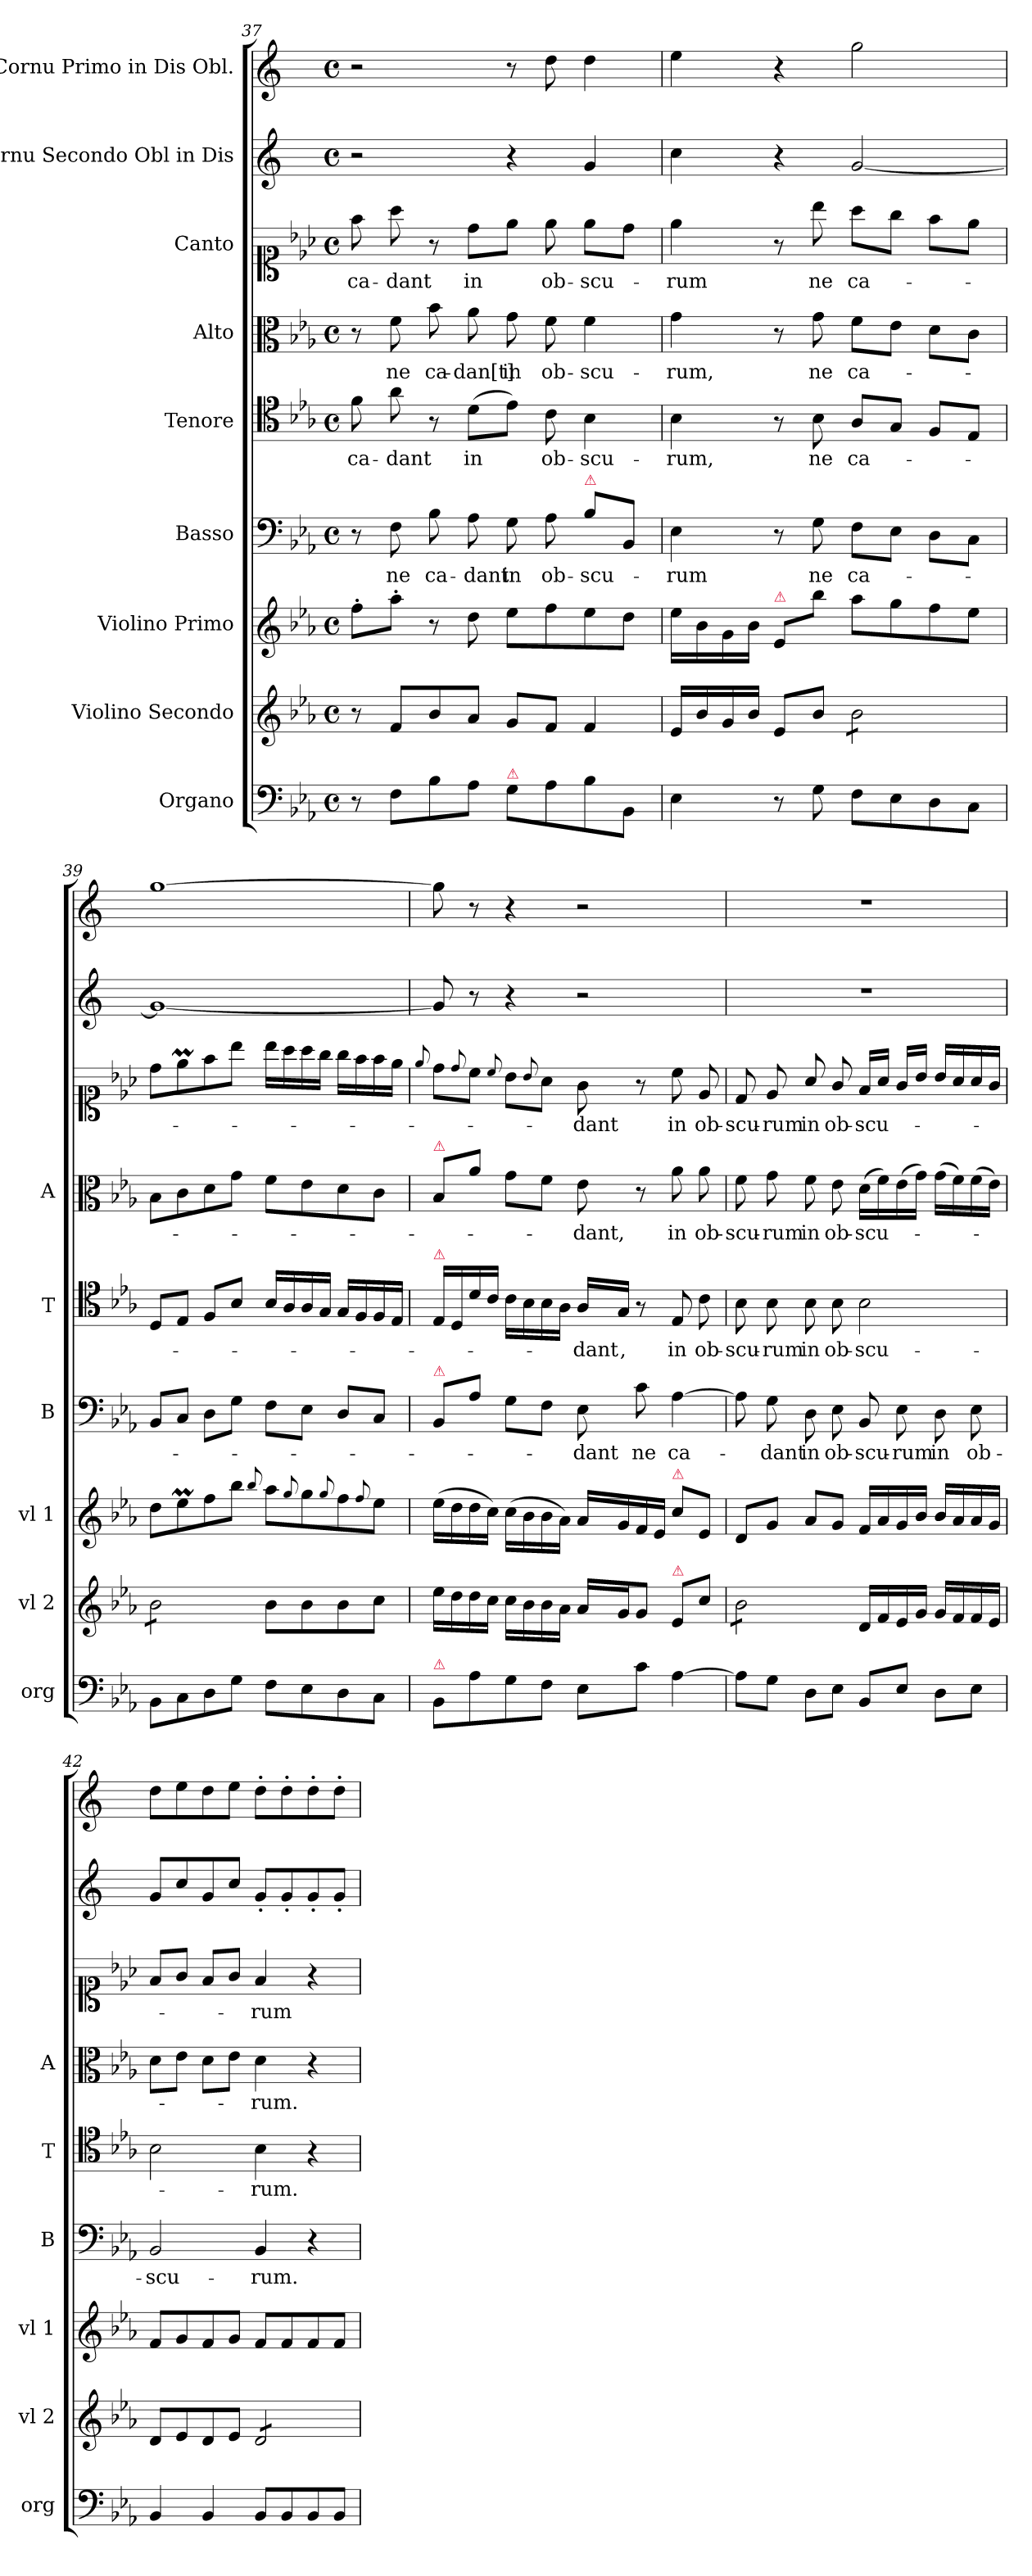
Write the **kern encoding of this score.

**kern	**kern	**kern	**kern	**text	**kern	**text	**kern	**text	**kern	**text	**kern	**kern
*part9	*part8	*part7	*part6	*part6	*part5	*part5	*part4	*part4	*part3	*part3	*part2	*part1
*staff9	*staff8	*staff7	*staff6	*staff6	*staff5	*staff5	*staff4	*staff4	*staff3	*staff3	*staff2	*staff1
*I"Organo	*I"Violino Secondo	*I"Violino Primo	*I"Basso	*	*I"Tenore	*	*I"Alto	*	*I"Canto	*	*I"Cornu Secondo Obl in Dis	*I"Cornu Primo in Dis Obl.
*I'org	*I'vl 2	*I'vl 1	*I'B	*	*I'T	*	*I'A	*	*	*	*	*
*clefF4	*clefG2	*clefG2	*clefF4	*	*clefC4	*	*clefC3	*	*clefC1	*	*clefG2	*clefG2
*	*	*	*	*	*	*	*	*	*	*	*ITrd5c9	*ITrd5c9
*k[b-e-a-]	*k[b-e-a-]	*k[b-e-a-]	*k[b-e-a-]	*	*k[b-e-a-]	*	*k[b-e-a-]	*	*k[b-e-a-]	*	*k[b-e-a-]	*k[b-e-a-]
*E-:	*E-:	*E-:	*E-:	*	*E-:	*	*E-:	*	*E-:	*	*E-:	*E-:
*M4/4	*M4/4	*M4/4	*M4/4	*	*M4/4	*	*M4/4	*	*M4/4	*	*M4/4	*M4/4
*met(c)	*met(c)	*met(c)	*met(c)	*	*met(c)	*	*met(c)	*	*met(c)	*	*met(c)	*met(c)
=37	=37	=37	=37	=37	=37	=37	=37	=37	=37	=37	=37	=37
8r	8r	8ff'\L	8r	.	8f\	ca-	8r	.	8ff\	ca-	2r	2r
8F\L	8f/L	8aa-'\J	8F\	ne	8a-\	-dant	8f\	ne	8aa-\	-dant	.	.
8B-\	8b-/	8r	8B-\	ca-	8r	.	8b-\	ca-	8r	.	.	.
8A-\J	8a-/J	8dd\	8A-\	-dant	(8d\L	in	8a-\	-dan[t]	8dd\L	in	.	.
!LO:TX:a:color=crimson:t=⚠	!	!	!	!	!	!	!	!	!	!	!	!
8G\L	8g/L	8ee-\L	8G\	in	8e-\J)	.	8g\	in	8ee-\J	.	4r	8r
8A-\	8f/J	8ff\	8A-\	ob-	8c\	ob-	8f\	ob-	8ee-\	ob-	.	8f\
!	!	!	!LO:TX:a:color=crimson:t=⚠	!	!	!	!	!	!	!	!	!
8B-\	4f/	8ee-\	8B-\L	-scu-	4B-\	-scu-	4f\	-scu-	8ee-\L	-scu-	4B-/	4f\
8BB-/J	.	8dd\J	8BB-/J	.	.	.	.	.	8dd\J	.	.	.
=38	=38	=38	=38	=38	=38	=38	=38	=38	=38	=38	=38	=38
4E-\	16e-/LL	16ee-\LL	4E-\	-rum	4B-\	-rum,	4g\	-rum,	4ee-\	-rum	4e-\	4g\
.	16b-/	16b-\	.	.	.	.	.	.	.	.	.	.
.	16g/	16g\	.	.	.	.	.	.	.	.	.	.
.	16b-/JJ	16b-\JJ	.	.	.	.	.	.	.	.	.	.
!	!	!LO:TX:a:color=crimson:t=⚠	!	!	!	!	!	!	!	!	!	!
8r	8e-/L	8e-/L	8r	.	8r	.	8r	.	8r	.	4r	4r
8G\	8b-/J	8bb-\J	8G\	ne	8B-\	ne	8g\	ne	8bb-\	ne	.	.
*	*tremolo	*	*	*	*	*	*	*	*	*	*	*
8F\L	8b-\L	8aa-\L	8F\L	ca-	8A-/L	ca-	8f\L	ca-	8aa-\L	ca-	[2B-/	2b-\
8E-\	8b-\	8gg\	8E-\J	.	8G/J	.	8e-\J	.	8gg\J	.	.	.
8D\	8b-\	8ff\	8D\L	.	8F/L	.	8d\L	.	8ff\L	.	.	.
8C\J	8b-\J	8ee-\J	8C\J	.	8E-/J	.	8c\J	.	8ee-\J	.	.	.
=39	=39	=39	=39	=39	=39	=39	=39	=39	=39	=39	=39	=39
8BB-\L	8b-\L	8dd\L	8BB-/L	.	8D/L	.	8B-\L	.	8dd\L	.	1B-_	[1b-
8C\	8b-\	8ee-M\	8C/J	.	8E-/J	.	8c\	.	8ee-M\	.	.	.
8D\	8b-\	8ff\	8D\L	.	8F/L	.	8d\	.	8ff\	.	.	.
8G\J	8b-\J	8bb-\J	8G\J	.	8B-/J	.	8g\J	.	8bb-\J	.	.	.
*	*Xtremolo	*	*	*	*	*	*	*	*	*	*	*
.	.	8qqbb-/	.	.	.	.	.	.	.	.	.	.
8F\L	8b-\L	8aa-\L	8F\L	.	16B-/LL	.	8f\L	.	16bb-\LL	.	.	.
.	.	.	.	.	16A-/	.	.	.	16aa-\	.	.	.
.	.	8qqgg/	.	.	.	.	.	.	.	.	.	.
8E-\	8b-\	8gg\	8E-\J	.	16A-/	.	8e-\	.	16aa-\	.	.	.
.	.	.	.	.	16G/JJ	.	.	.	16gg\JJ	.	.	.
.	.	8qqgg/	.	.	.	.	.	.	.	.	.	.
8D\	8b-\	8ff\	8D/L	.	16G/LL	.	8d\	.	16gg\LL	.	.	.
.	.	.	.	.	16F/	.	.	.	16ff\	.	.	.
.	.	8qqff/	.	.	.	.	.	.	.	.	.	.
8C\J	8cc\J	8ee-\J	8C/J	.	16F/	.	8c\J	.	16ff\	.	.	.
.	.	.	.	.	16E-/JJ	.	.	.	16ee-\JJ	.	.	.
=40	=40	=40	=40	=40	=40	=40	=40	=40	=40	=40	=40	=40
.	.	.	.	.	.	.	.	.	8qqee-/	.	.	.
!	!	!	!	!	!	!	!LO:TX:a:color=crimson:t=⚠	!	!	!	!	!
!	!	!	!	!	!LO:TX:a:color=crimson:t=⚠	!	!	!	!	!	!	!
!	!	!	!LO:TX:a:color=crimson:t=⚠	!	!	!	!	!	!	!	!	!
!LO:TX:a:color=crimson:t=⚠	!	!	!	!	!	!	!	!	!	!	!	!
8BB-/L	16ee-\LL	(16ee-\LL	8BB-/L	.	16E-/LL	.	8B-/L	.	8dd\L	.	8B-/]	8b-\]
.	16dd\	16dd\	.	.	16D/	.	.	.	.	.	.	.
.	.	.	.	.	.	.	.	.	8qqdd/	.	.	.
8A-\	16dd\	16dd\	8A-\J	.	16d\	.	8a-\J	.	8cc\J	.	8r	8r
.	16cc\JJ	16cc\JJ)	.	.	16c\JJ	.	.	.	.	.	.	.
.	.	.	.	.	.	.	.	.	8qqcc/	.	.	.
8G\	16cc\LL	(16cc\LL	8G\L	.	16c\LL	.	8g\L	.	8b-\L	.	4r	4r
.	16b-\	16b-\	.	.	16B-\	.	.	.	.	.	.	.
.	.	.	.	.	.	.	.	.	8qqb-/	.	.	.
8F\J	16b-\	16b-\	8F\J	.	16B-\	.	8f\J	.	8a-\J	.	.	.
.	16a-\JJ	16a-\JJ)	.	.	16A-\JJ	.	.	.	.	.	.	.
8E-\L	16a-/LL	16a-/LL	8E-\	-dant	16A-/LL	-dant	8e-\	-dant,	8g\	-dant	2r	2r
.	16g/J	16g/	.	.	16G/JJ	,	.	.	.	.	.	.
8c\J	8g/J	16f/	8c\	ne	8r	.	8r	.	8r	.	.	.
.	.	16e-/JJ	.	.	.	.	.	.	.	.	.	.
!	!	!LO:TX:a:color=crimson:t=⚠	!	!	!	!	!	!	!	!	!	!
!	!LO:TX:a:color=crimson:t=⚠	!	!	!	!	!	!	!	!	!	!	!
[4A-\	8e-/L	8cc\L	[4A-\	ca-	8E-/	in	8a-\	in	8cc\	in	.	.
.	8cc\J	8e-/J	.	.	8c\	ob-	8a-\	ob-	8e-/	ob-	.	.
=41	=41	=41	=41	=41	=41	=41	=41	=41	=41	=41	=41	=41
*	*tremolo	*	*	*	*	*	*	*	*	*	*	*
8A-\L]	8b-\L	8d/L	8A-\]	.	8B-\	-scu-	8f\	-scu-	8d/	-scu-	1r	1r
8G\J	8b-\	8g/J	8G\	-dant	8B-\	-rum	8g\	-rum	8e-/	-rum	.	.
8D\L	8b-\	8a-/L	8D\	in	8B-\	in	8f\	in	8a-/	in	.	.
8E-\J	8b-\J	8g/J	8E-\	ob-	8B-\	ob-	8e-\	ob-	8g/	ob-	.	.
*	*Xtremolo	*	*	*	*	*	*	*	*	*	*	*
8BB-/L	16d/LL	16f/LL	8BB-/	-scu-	2B-\	-scu-	(16d\LL	-scu-	16f/LL	-scu-	.	.
.	16f/	16a-/	.	.	.	.	16f\)	.	16a-/JJ	.	.	.
8E-/J	16e-/	16g/	8E-\	-rum	.	.	(16e-\	.	16g/LL	.	.	.
.	16g/JJ	16b-/JJ	.	.	.	.	16g\JJ)	.	16b-/JJ	.	.	.
8D\L	16g/LL	16b-/LL	8D\	in	.	.	(16g\LL	.	16b-/LL	.	.	.
.	16f/	16a-/	.	.	.	.	16f\)	.	16a-/	.	.	.
8E-\J	16f/	16a-/	8E-\	ob-	.	.	(16f\	.	16a-/	.	.	.
.	16e-/JJ	16g/JJ	.	.	.	.	16e-\JJ)	.	16g/JJ	.	.	.
=42	=42	=42	=42	=42	=42	=42	=42	=42	=42	=42	=42	=42
4BB-/	8d/L	8f/L	2BB-/	-scu-	2B-\	.	8d\L	.	8f/L	.	8B-/L	8f\L
.	8e-/	8g/	.	.	.	.	8e-\J	.	8g/J	.	8e-/	8g\
4BB-/	8d/	8f/	.	.	.	.	8d\L	.	8f/L	.	8B-/	8f\
.	8e-/J	8g/J	.	.	.	.	8e-\J	.	8g/J	.	8e-/J	8g\J
*	*tremolo	*	*	*	*	*	*	*	*	*	*	*
8BB-/L	8d/L	8f/L	4BB-/	-rum.	4B-\	-rum.	4d\	-rum.	4f/	-rum	8B-'/L	8f'\L
8BB-/	8d/	8f/	.	.	.	.	.	.	.	.	8B-'/	8f'\
8BB-/	8d/	8f/	4r	.	4r	.	4r	.	4r	.	8B-'/	8f'\
8BB-/J	8d/J	8f/J	.	.	.	.	.	.	.	.	8B-'/J	8f'\J
*	*Xtremolo	*	*	*	*	*	*	*	*	*	*	*
=	=	=	=	=	=	=	=	=	=	=	=	=
*-	*-	*-	*-	*-	*-	*-	*-	*-	*-	*-	*-	*-
